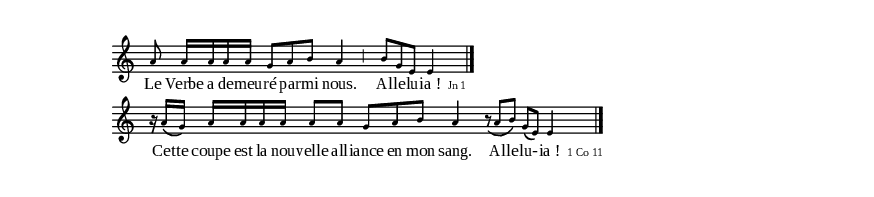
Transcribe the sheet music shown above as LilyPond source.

\version "2.10.0"
 \include "definitions.ly"
%\markup {AT 8 }


\relative a' { 
	\new Staff {
		\cadenzaOn
		
		\set Staff.instrumentName = \markup{ \center-align {  } }
		a8 
		a16[ a a a]
		\times 2/3 { g8[ a b] } a4 \pespace\cesure\pespace
		\times 2/3 {b8[ g e]} e4 
		\endBar
	}

	\addlyrics {
		Le Verbe a de -- meu -- ré par -- mi nous. Al -- le -- lu -- "ia !"
 		\markup { \citation #"Jn 1" } }
	
	
}

\relative a' { 
	\new Staff {
		\cadenzaOn
		
		\set Staff.instrumentName = \markup{ \center-align {  } }
		r16 a[\( g\)]
		a16[ a a a]
		a8[ a]
		\times 2/3 { g8[ a b] } a4 \pespace \pespace
		\times 2/3 {r8_\(a[ b]\)} g[\( e\)] e4
		\endBar
	}

	\addlyrics {
		Cet -- te coupe est la nou -- velle all -- iance en mon sang. Al -- le -- lu -- - -- "ia !"
 		\markup { \citation #"1 Co 11" } }
	
	
}
